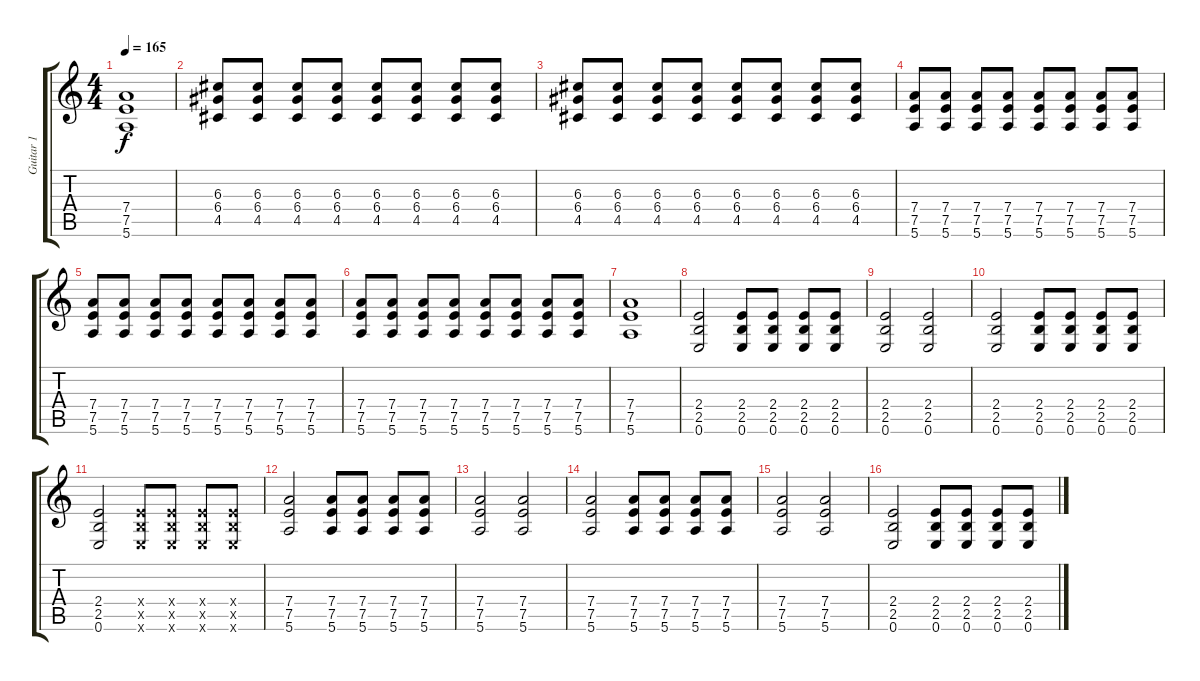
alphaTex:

\track ("Guitar 1" "Guitar 1") {instrument distortionguitar}
\staff {score tabs}
\tuning (E4 B3 G3 D3 A2 E2) {hide}
\ts (4 4)
\tempo 165
\clef g2
\ks c
(7.4{t} 7.5{t} 5.6{t}).1{dy f} |
(6.3 6.4 4.5).8 (6.3 6.4 4.5).8 (6.3 6.4 4.5).8 (6.3 6.4 4.5).8 (6.3 6.4 4.5).8 (6.3 6.4 4.5).8 (6.3 6.4 4.5).8 (6.3 6.4 4.5).8 |
(6.3 6.4 4.5).8 (6.3 6.4 4.5).8 (6.3 6.4 4.5).8 (6.3 6.4 4.5).8 (6.3 6.4 4.5).8 (6.3 6.4 4.5).8 (6.3 6.4 4.5).8 (6.3 6.4 4.5).8 |
(7.4 7.5 5.6).8 (7.4 7.5 5.6).8 (7.4 7.5 5.6).8 (7.4 7.5 5.6).8 (7.4 7.5 5.6).8 (7.4 7.5 5.6).8 (7.4 7.5 5.6).8 (7.4 7.5 5.6).8 |
(7.4 7.5 5.6).8 (7.4 7.5 5.6).8 (7.4 7.5 5.6).8 (7.4 7.5 5.6).8 (7.4 7.5 5.6).8 (7.4 7.5 5.6).8 (7.4 7.5 5.6).8 (7.4 7.5 5.6).8 |
(7.4 7.5 5.6).8 (7.4 7.5 5.6).8 (7.4 7.5 5.6).8 (7.4 7.5 5.6).8 (7.4 7.5 5.6).8 (7.4 7.5 5.6).8 (7.4 7.5 5.6).8 (7.4 7.5 5.6).8 |
(7.4 7.5 5.6).1 |
(2.4 2.5 0.6).2 (2.4 2.5 0.6).8 (2.4 2.5 0.6).8 (2.4 2.5 0.6).8 (2.4 2.5 0.6).8 |
(2.4 2.5 0.6).2 (2.4 2.5 0.6).2 |
(2.4 2.5 0.6).2 (2.4 2.5 0.6).8 (2.4 2.5 0.6).8 (2.4 2.5 0.6).8 (2.4 2.5 0.6).8 |
(2.4 2.5 0.6).2 (2.4{x} 2.5{x} 0.6{x}).8 (2.4{x} 2.5{x} 0.6{x}).8 (2.4{x} 2.5{x} 0.6{x}).8 (2.4{x} 2.5{x} 0.6{x}).8 |
(7.4 7.5 5.6).2 (7.4 7.5 5.6).8 (7.4 7.5 5.6).8 (7.4 7.5 5.6).8 (7.4 7.5 5.6).8 |
(7.4 7.5 5.6).2 (7.4 7.5 5.6).2 |
(7.4 7.5 5.6).2 (7.4 7.5 5.6).8 (7.4 7.5 5.6).8 (7.4 7.5 5.6).8 (7.4 7.5 5.6).8 |
(7.4 7.5 5.6).2 (7.4 7.5 5.6).2 |
(2.4 2.5 0.6).2 (2.4 2.5 0.6).8 (2.4 2.5 0.6).8 (2.4 2.5 0.6).8 (2.4 2.5 0.6).8
